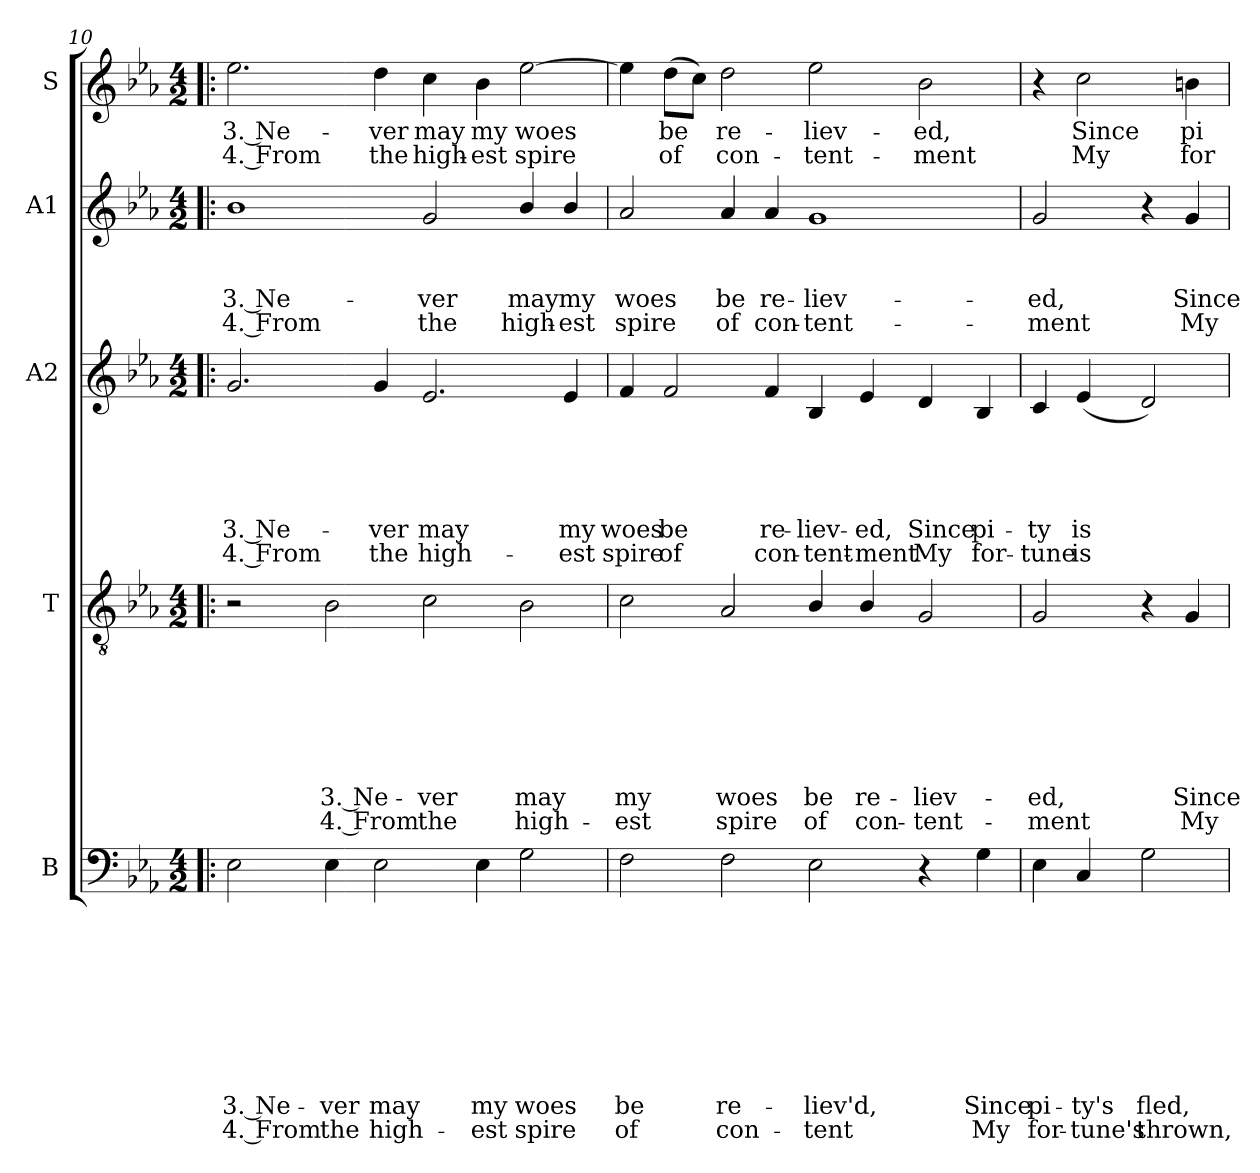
**kern	**text	**text	**text	**text	**text	**text	**text	**text	**text	**text	**kern	**text	**text	**text	**text	**text	**text	**text	**text	**kern	**text	**text	**text	**text	**text	**text	**kern	**text	**text	**text	**text	**kern	**text	**text
*part5	*part5	*part5	*part5	*part5	*part5	*part5	*part5	*part5	*part5	*part5	*part4	*part4	*part4	*part4	*part4	*part4	*part4	*part4	*part4	*part3	*part3	*part3	*part3	*part3	*part3	*part3	*part2	*part2	*part2	*part2	*part2	*part1	*part1	*part1
*staff5	*staff5	*staff5	*staff5	*staff5	*staff5	*staff5	*staff5	*staff5	*staff5	*staff5	*staff4	*staff4	*staff4	*staff4	*staff4	*staff4	*staff4	*staff4	*staff4	*staff3	*staff3	*staff3	*staff3	*staff3	*staff3	*staff3	*staff2	*staff2	*staff2	*staff2	*staff2	*staff1	*staff1	*staff1
*I"B	*	*	*	*	*	*	*	*	*	*	*I"T	*	*	*	*	*	*	*	*	*I"A2	*	*	*	*	*	*	*I"A1	*	*	*	*	*I"S	*	*
!!LO:LB:g=z
*clefF4	*	*	*	*	*	*	*	*	*	*	*clefGv2	*	*	*	*	*	*	*	*	*clefG2	*	*	*	*	*	*	*clefG2	*	*	*	*	*clefG2	*	*
*k[b-e-a-]	*	*	*	*	*	*	*	*	*	*	*k[b-e-a-]	*	*	*	*	*	*	*	*	*k[b-e-a-]	*	*	*	*	*	*	*k[b-e-a-]	*	*	*	*	*k[b-e-a-]	*	*
*E-:	*	*	*	*	*	*	*	*	*	*	*E-:	*	*	*	*	*	*	*	*	*E-:	*	*	*	*	*	*	*E-:	*	*	*	*	*E-:	*	*
*M4/2	*	*	*	*	*	*	*	*	*	*	*M4/2	*	*	*	*	*	*	*	*	*M4/2	*	*	*	*	*	*	*M4/2	*	*	*	*	*M4/2	*	*
=10!|:	=10!|:	=10!|:	=10!|:	=10!|:	=10!|:	=10!|:	=10!|:	=10!|:	=10!|:	=10!|:	=10!|:	=10!|:	=10!|:	=10!|:	=10!|:	=10!|:	=10!|:	=10!|:	=10!|:	=10!|:	=10!|:	=10!|:	=10!|:	=10!|:	=10!|:	=10!|:	=10!|:	=10!|:	=10!|:	=10!|:	=10!|:	=10!|:	=10!|:	=10!|:
!	!	!	!	!	!	!	!	!	!LO:LY:b:rj	!LO:LY:b:rj	!	!	!	!	!	!	!	!	!	!	!	!	!	!	!LO:LY:b:rj	!LO:LY:b:rj	!	!	!	!LO:LY:b:rj	!LO:LY:b:rj	!	!LO:LY:b:rj	!LO:LY:b:rj
2E-\	.	.	.	.	.	.	.	.	3. Ne-	4. From	2r	.	.	.	.	.	.	.	.	2.g/	.	.	.	.	3. Ne-	4. From	1b-	.	.	3. Ne-	4. From	2.ee-\	3. Ne-	4. From
!	!	!	!	!	!	!	!	!	!LO:LY:b	!LO:LY:b	!	!	!	!	!	!	!	!LO:LY:b:rj	!LO:LY:b:rj	!	!	!	!	!	!	!	!	!	!	!	!	!	!	!
4E-\	.	.	.	.	.	.	.	.	-ver	the	2B-\	.	.	.	.	.	.	3. Ne-	4. From	.	.	.	.	.	.	.	.	.	.	.	.	.	.	.
!	!	!	!	!	!	!	!	!	!LO:LY:b	!LO:LY:b	!	!	!	!	!	!	!	!	!	!	!	!	!	!	!LO:LY:b	!LO:LY:b	!	!	!	!	!	!	!LO:LY:b	!LO:LY:b
2E-\	.	.	.	.	.	.	.	.	may	high-	.	.	.	.	.	.	.	.	.	4g/	.	.	.	.	-ver	the	.	.	.	.	.	4dd\	-ver	the
!	!	!	!	!	!	!	!	!	!	!	!	!	!	!	!	!	!	!LO:LY:b	!LO:LY:b	!	!	!	!	!	!LO:LY:b	!LO:LY:b	!	!	!	!LO:LY:b	!LO:LY:b	!	!LO:LY:b	!LO:LY:b
.	.	.	.	.	.	.	.	.	.	.	2c\	.	.	.	.	.	.	-ver	the	2.e-/	.	.	.	.	may	high-	2g/	.	.	-ver	the	4cc\	may	high-
!	!	!	!	!	!	!	!	!	!LO:LY:b	!LO:LY:b	!	!	!	!	!	!	!	!	!	!	!	!	!	!	!	!	!	!	!	!	!	!	!LO:LY:b	!LO:LY:b
4E-\	.	.	.	.	.	.	.	.	my	-est	.	.	.	.	.	.	.	.	.	.	.	.	.	.	.	.	.	.	.	.	.	4b-\	my	-est
!	!	!	!	!	!	!	!	!	!LO:LY:b	!LO:LY:b	!	!	!	!	!	!	!	!LO:LY:b	!LO:LY:b	!	!	!	!	!	!	!	!	!	!	!LO:LY:b	!LO:LY:b	!	!LO:LY:b	!LO:LY:b
2G\	.	.	.	.	.	.	.	.	woes	spire	2B-\	.	.	.	.	.	.	may	high-	.	.	.	.	.	.	.	4b-/	.	.	may	high-	[>2ee-\	woes	spire
!	!	!	!	!	!	!	!	!	!	!	!	!	!	!	!	!	!	!	!	!	!	!	!	!	!LO:LY:b	!LO:LY:b	!	!	!	!LO:LY:b	!LO:LY:b	!	!	!
.	.	.	.	.	.	.	.	.	.	.	.	.	.	.	.	.	.	.	.	4e-/	.	.	.	.	my	-est	4b-/	.	.	my	-est	.	.	.
=11!	=11!	=11!	=11!	=11!	=11!	=11!	=11!	=11!	=11!	=11!	=11!	=11!	=11!	=11!	=11!	=11!	=11!	=11!	=11!	=11!	=11!	=11!	=11!	=11!	=11!	=11!	=11!	=11!	=11!	=11!	=11!	=11!	=11!	=11!
!	!	!	!	!	!	!	!	!	!LO:LY:b	!LO:LY:b	!	!	!	!	!	!	!	!LO:LY:b	!LO:LY:b	!	!	!	!	!	!LO:LY:b	!LO:LY:b	!	!	!	!LO:LY:b	!LO:LY:b	!	!	!
2F\	.	.	.	.	.	.	.	.	be	of	2c\	.	.	.	.	.	.	my	-est	4f/	.	.	.	.	woes	spire	2a-/	.	.	woes	spire	4ee-\]	.	.
!	!	!	!	!	!	!	!	!	!	!	!	!	!	!	!	!	!	!	!	!	!	!	!	!	!LO:LY:b	!LO:LY:b	!	!	!	!	!	!	!LO:LY:b	!LO:LY:b
.	.	.	.	.	.	.	.	.	.	.	.	.	.	.	.	.	.	.	.	2f/	.	.	.	.	be	of	.	.	.	.	.	(>8dd\L	be	of
.	.	.	.	.	.	.	.	.	.	.	.	.	.	.	.	.	.	.	.	.	.	.	.	.	.	.	.	.	.	.	.	8cc\J)	.	.
!	!	!	!	!	!	!	!	!	!LO:LY:b	!LO:LY:b	!	!	!	!	!	!	!	!LO:LY:b	!LO:LY:b	!	!	!	!	!	!	!	!	!	!	!LO:LY:b	!LO:LY:b	!	!LO:LY:b	!LO:LY:b
2F\	.	.	.	.	.	.	.	.	re-	con-	2A-/	.	.	.	.	.	.	woes	spire	.	.	.	.	.	.	.	4a-/	.	.	be	of	2dd\	re-	con-
!	!	!	!	!	!	!	!	!	!	!	!	!	!	!	!	!	!	!	!	!	!	!	!	!	!LO:LY:b	!LO:LY:b	!	!	!	!LO:LY:b	!LO:LY:b	!	!	!
.	.	.	.	.	.	.	.	.	.	.	.	.	.	.	.	.	.	.	.	4f/	.	.	.	.	re-	con-	4a-/	.	.	re-	con-	.	.	.
!	!	!	!	!	!	!	!	!	!LO:LY:b	!LO:LY:b	!	!	!	!	!	!	!	!LO:LY:b	!LO:LY:b	!	!	!	!	!	!LO:LY:b	!LO:LY:b	!	!	!	!LO:LY:b	!LO:LY:b	!	!LO:LY:b	!LO:LY:b
2E-\	.	.	.	.	.	.	.	.	-liev'd,	-tent	4B-/	.	.	.	.	.	.	be	of	4B-/	.	.	.	.	-liev-	-tent-	1g	.	.	-liev-	-tent-	2ee-\	-liev-	-tent-
!	!	!	!	!	!	!	!	!	!	!	!	!	!	!	!	!	!	!LO:LY:b	!LO:LY:b	!	!	!	!	!	!LO:LY:b	!LO:LY:b	!	!	!	!	!	!	!	!
.	.	.	.	.	.	.	.	.	.	.	4B-/	.	.	.	.	.	.	re-	con-	4e-/	.	.	.	.	-ed,	-ment	.	.	.	.	.	.	.	.
!	!	!	!	!	!	!	!	!	!	!	!	!	!	!	!	!	!	!LO:LY:b	!LO:LY:b	!	!	!	!	!	!LO:LY:b	!LO:LY:b	!	!	!	!	!	!	!LO:LY:b	!LO:LY:b
4r	.	.	.	.	.	.	.	.	.	.	2G/	.	.	.	.	.	.	-liev-	-tent-	4d/	.	.	.	.	Since	My	.	.	.	.	.	2b-\	-ed,	-ment
!	!	!	!	!	!	!	!	!	!LO:LY:b	!LO:LY:b	!	!	!	!	!	!	!	!	!	!	!	!	!	!	!LO:LY:b	!LO:LY:b	!	!	!	!	!	!	!	!
4G\	.	.	.	.	.	.	.	.	Since	My	.	.	.	.	.	.	.	.	.	4B-/	.	.	.	.	pi-	for-	.	.	.	.	.	.	.	.
=12!	=12!	=12!	=12!	=12!	=12!	=12!	=12!	=12!	=12!	=12!	=12!	=12!	=12!	=12!	=12!	=12!	=12!	=12!	=12!	=12!	=12!	=12!	=12!	=12!	=12!	=12!	=12!	=12!	=12!	=12!	=12!	=12!	=12!	=12!
!	!	!	!	!	!	!	!	!	!LO:LY:b	!LO:LY:b	!	!	!	!	!	!	!	!LO:LY:b	!LO:LY:b	!	!	!	!	!	!LO:LY:b	!LO:LY:b	!	!	!	!LO:LY:b	!LO:LY:b	!	!	!
4E-\	.	.	.	.	.	.	.	.	pi-	for-	2G/	.	.	.	.	.	.	-ed,	-ment	4c/	.	.	.	.	-ty	-tune	2g/	.	.	-ed,	-ment	4r	.	.
!	!	!	!	!	!	!	!	!	!LO:LY:b	!LO:LY:b	!	!	!	!	!	!	!	!	!	!	!	!	!	!	!LO:LY:b	!LO:LY:b	!	!	!	!	!	!	!LO:LY:b	!LO:LY:b
4C/	.	.	.	.	.	.	.	.	-ty's	-tune's	.	.	.	.	.	.	.	.	.	(<4e-/	.	.	.	.	is	is	.	.	.	.	.	2cc\	Since	My
!	!	!	!	!	!	!	!	!	!LO:LY:b	!LO:LY:b	!	!	!	!	!	!	!	!	!	!	!	!	!	!	!	!	!	!	!	!	!	!	!	!
2G\	.	.	.	.	.	.	.	.	fled,	thrown,	4r	.	.	.	.	.	.	.	.	2d/)	.	.	.	.	.	.	4r	.	.	.	.	.	.	.
!	!	!	!	!	!	!	!	!	!	!	!	!	!	!	!	!	!	!LO:LY:b	!LO:LY:b	!	!	!	!	!	!	!	!	!	!	!LO:LY:b	!LO:LY:b	!	!LO:LY:b	!LO:LY:b
.	.	.	.	.	.	.	.	.	.	.	4G/	.	.	.	.	.	.	Since	My	.	.	.	.	.	.	.	4g/	.	.	Since	My	4bn\	pi-	for-
=	=	=	=	=	=	=	=	=	=	=	=	=	=	=	=	=	=	=	=	=	=	=	=	=	=	=	=	=	=	=	=	=	=	=
*-	*-	*-	*-	*-	*-	*-	*-	*-	*-	*-	*-	*-	*-	*-	*-	*-	*-	*-	*-	*-	*-	*-	*-	*-	*-	*-	*-	*-	*-	*-	*-	*-	*-	*-
